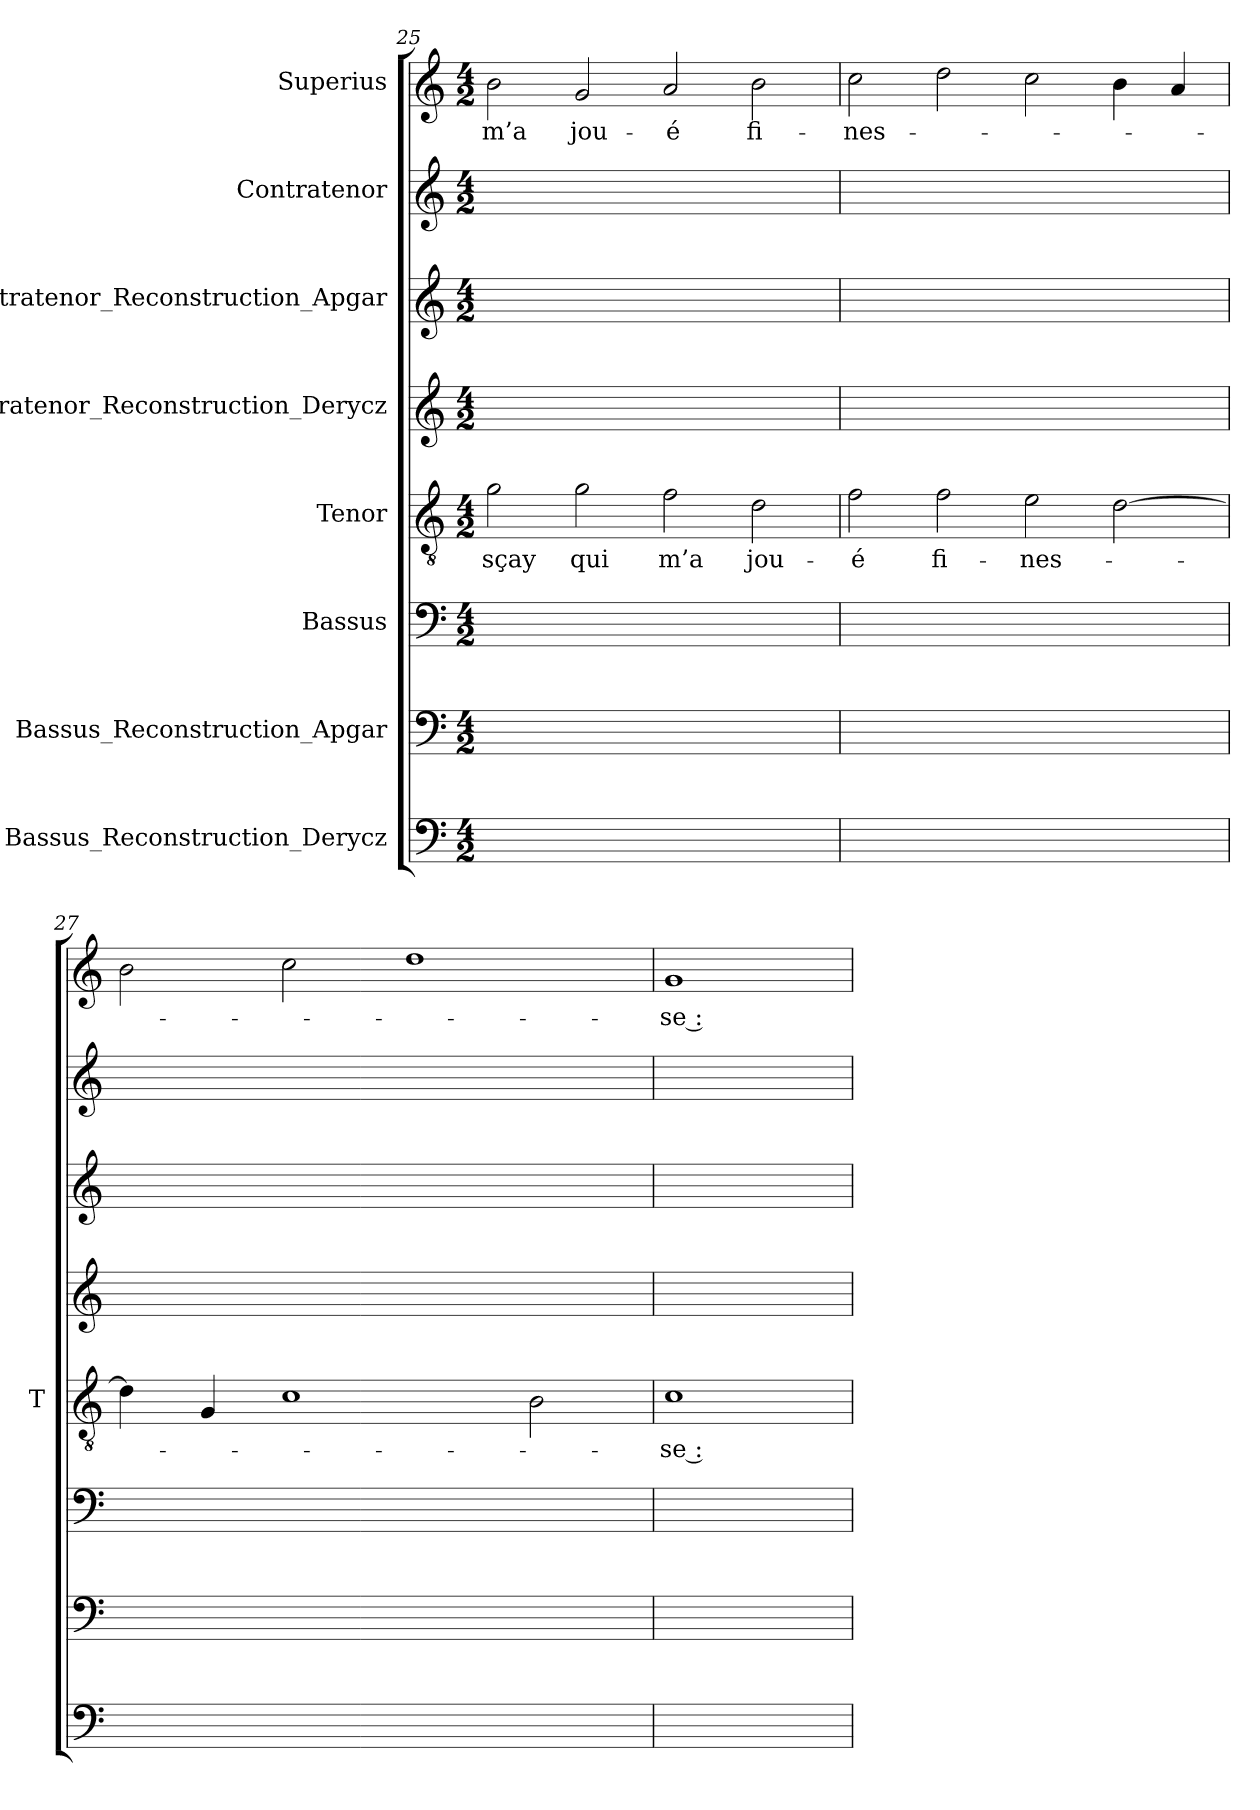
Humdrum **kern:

**kern	**kern	**kern	**kern	**text	**kern	**kern	**kern	**kern	**text
*part8	*part7	*part6	*part5	*part5	*part4	*part3	*part2	*part1	*part1
*staff8	*staff7	*staff6	*staff5	*staff5	*staff4	*staff3	*staff2	*staff1	*staff1
*I"Bassus_Reconstruction_Derycz	*I"Bassus_Reconstruction_Apgar	*I"Bassus	*I"Tenor	*	*I"Contratenor_Reconstruction_Derycz	*I"Contratenor_Reconstruction_Apgar	*I"Contratenor	*I"Superius	*
*	*	*	*I'T	*	*	*	*	*	*
*clefF4	*clefF4	*clefF4	*clefGv2	*	*clefG2	*clefG2	*clefG2	*clefG2	*
*k[]	*k[]	*k[]	*k[]	*	*k[]	*k[]	*k[]	*k[]	*
*M4/2	*M4/2	*M4/2	*M4/2	*	*M4/2	*M4/2	*M4/2	*M4/2	*
=25	=25	=25	=25	=25	=25	=25	=25	=25	=25
0ryy	0ryy	0ryy	2g	-sçay	0ryy	0ryy	0ryy	2b	-m’a
.	.	.	2g	-qui	.	.	.	2g	jou-
.	.	.	2f	-m’a	.	.	.	2a	-é
.	.	.	2d	jou-	.	.	.	2b	fi-
=26	=26	=26	=26	=26	=26	=26	=26	=26	=26
0ryy	0ryy	0ryy	2f	-é	0ryy	0ryy	0ryy	2cc	nes-
.	.	.	2f	fi-	.	.	.	2dd	.
.	.	.	2e	nes-	.	.	.	2cc	.
.	.	.	[2d	.	.	.	.	4b	.
.	.	.	.	.	.	.	.	4a	.
=27	=27	=27	=27	=27	=27	=27	=27	=27	=27
0ryy	0ryy	0ryy	4d]	.	0ryy	0ryy	0ryy	2b	.
.	.	.	4G	.	.	.	.	.	.
.	.	.	1c	.	.	.	.	2cc	.
.	.	.	.	.	.	.	.	1dd	.
.	.	.	2B	.	.	.	.	.	.
=28	=28	=28	=28	=28	=28	=28	=28	=28	=28
1ryy	1ryy	1ryy	1c	-se :	1ryy	1ryy	1ryy	1g	-se :
=	=	=	=	=	=	=	=	=	=
*-	*-	*-	*-	*-	*-	*-	*-	*-	*-
